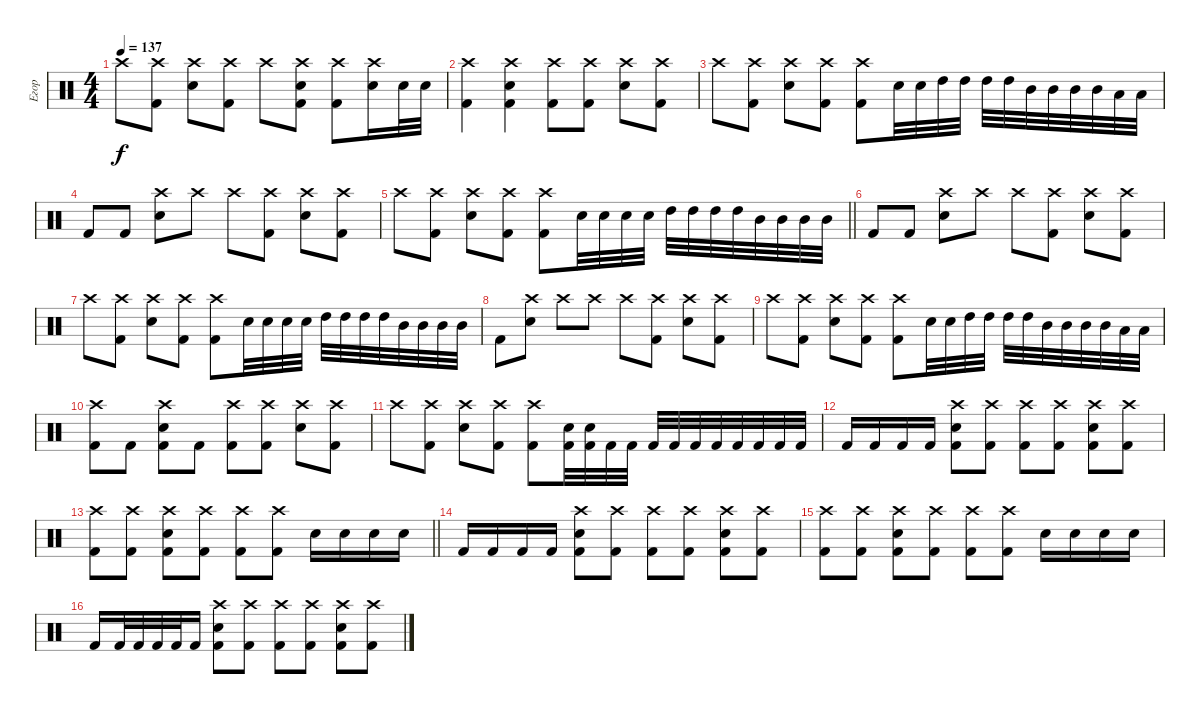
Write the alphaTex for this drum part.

\track ("Егор" "Егор") {instrument percussion}
\staff {score}
\articulation defaults
\ts (4 4)
\tempo 137
\clef neutral
\ks c "Crash high (hit)".8{dy f}
("Crash high (hit)" "Kick (hit) 2").8 ("Crash high (hit)" "Electric Snare (hit)").8 ("Crash high (hit)" "Kick (hit) 2").8 "Crash high (hit)".8 ("Crash high (hit)" "Electric Snare (hit)" "Kick (hit) 2").8 ("Crash high (hit)" "Kick (hit) 2").8 ("Crash high (hit)" "Electric Snare (hit)").16 "Electric Snare (hit)".32 "Electric Snare (hit)".32 |
("Crash high (hit)" "Kick (hit) 2").4 ("Crash high (hit)" "Electric Snare (hit)" "Kick (hit) 2").4 ("Crash high (hit)" "Kick (hit) 2").8 ("Crash high (hit)" "Kick (hit) 2").8 ("Crash high (hit)" "Electric Snare (hit)").8 ("Crash high (hit)" "Kick (hit) 2").8 |
"Crash high (hit)".8 ("Crash high (hit)" "Kick (hit) 2").8 ("Crash high (hit)" "Electric Snare (hit)").8 ("Crash high (hit)" "Kick (hit) 2").8 ("Crash high (hit)" "Kick (hit) 2").8 "Electric Snare (hit)".32 "Electric Snare (hit)".32 "High Tom (hit)".32 "High Tom (hit)".32 "High Tom (hit)".32 "High Tom (hit)".32 "Mid Tom (hit)".32 "Mid Tom (hit)".32 "Mid Tom (hit)".32 "Mid Tom (hit)".32 "Low Tom (hit)".32 "Low Tom (hit)".32 |
"Kick (hit) 2".8 "Kick (hit) 2".8 ("Crash high (hit)" "Electric Snare (hit)").8 "Crash high (hit)".8 "Crash high (hit)".8 ("Crash high (hit)" "Kick (hit) 2").8 ("Crash high (hit)" "Electric Snare (hit)").8 ("Crash high (hit)" "Kick (hit) 2").8 |
\barLineRight lightlight "Crash high (hit)".8
("Crash high (hit)" "Kick (hit) 2").8 ("Crash high (hit)" "Electric Snare (hit)").8 ("Crash high (hit)" "Kick (hit) 2").8 ("Crash high (hit)" "Kick (hit) 2").8 "Electric Snare (hit)".32 "Electric Snare (hit)".32 "Electric Snare (hit)".32 "Electric Snare (hit)".32 "High Tom (hit)".32 "High Tom (hit)".32 "High Tom (hit)".32 "High Tom (hit)".32 "Mid Tom (hit)".32 "Mid Tom (hit)".32 "Mid Tom (hit)".32 "Mid Tom (hit)".32 |
"Kick (hit) 2".8 "Kick (hit) 2".8 ("Crash high (hit)" "Electric Snare (hit)").8 "Crash high (hit)".8 "Crash high (hit)".8 ("Crash high (hit)" "Kick (hit) 2").8 ("Crash high (hit)" "Electric Snare (hit)").8 ("Crash high (hit)" "Kick (hit) 2").8 |
"Crash high (hit)".8 ("Crash high (hit)" "Kick (hit) 2").8 ("Crash high (hit)" "Electric Snare (hit)").8 ("Crash high (hit)" "Kick (hit) 2").8 ("Crash high (hit)" "Kick (hit) 2").8 "Electric Snare (hit)".32 "Electric Snare (hit)".32 "Electric Snare (hit)".32 "Electric Snare (hit)".32 "High Tom (hit)".32 "High Tom (hit)".32 "High Tom (hit)".32 "High Tom (hit)".32 "Mid Tom (hit)".32 "Mid Tom (hit)".32 "Mid Tom (hit)".32 "Mid Tom (hit)".32 |
"Kick (hit) 2".8 ("Crash high (hit)" "Electric Snare (hit)").8 "Crash high (hit)".8 "Crash high (hit)".8 "Crash high (hit)".8 ("Crash high (hit)" "Kick (hit) 2").8 ("Crash high (hit)" "Electric Snare (hit)").8 ("Crash high (hit)" "Kick (hit) 2").8 |
"Crash high (hit)".8 ("Crash high (hit)" "Kick (hit) 2").8 ("Crash high (hit)" "Electric Snare (hit)").8 ("Crash high (hit)" "Kick (hit) 2").8 ("Crash high (hit)" "Kick (hit) 2").8 "Electric Snare (hit)".32 "Electric Snare (hit)".32 "High Tom (hit)".32 "High Tom (hit)".32 "High Tom (hit)".32 "High Tom (hit)".32 "Mid Tom (hit)".32 "Mid Tom (hit)".32 "Mid Tom (hit)".32 "Mid Tom (hit)".32 "Low Tom (hit)".32 "Low Tom (hit)".32 |
("Crash high (hit)" "Kick (hit) 2").8 "Kick (hit) 2".8 ("Crash high (hit)" "Electric Snare (hit)" "Kick (hit) 2").8 "Kick (hit) 2".8 ("Crash high (hit)" "Kick (hit) 2").8 ("Crash high (hit)" "Kick (hit) 2").8 ("Crash high (hit)" "Electric Snare (hit)").8 ("Crash high (hit)" "Kick (hit) 2").8 |
"Crash high (hit)".8 ("Crash high (hit)" "Kick (hit) 2").8 ("Crash high (hit)" "Electric Snare (hit)").8 ("Crash high (hit)" "Kick (hit) 2").8 ("Crash high (hit)" "Kick (hit) 2").8 ("Electric Snare (hit)" "Kick (hit) 2").32 ("Electric Snare (hit)" "Kick (hit) 2").32 "Kick (hit) 2".32 "Kick (hit) 2".32 "Kick (hit) 2".32 "Kick (hit) 2".32 "Kick (hit) 2".32 "Kick (hit) 2".32 "Kick (hit) 2".32 "Kick (hit) 2".32 "Kick (hit) 2".32 "Kick (hit) 2".32 |
"Kick (hit) 2".16 "Kick (hit) 2".16 "Kick (hit) 2".16 "Kick (hit) 2".16 ("Crash high (hit)" "Electric Snare (hit)" "Kick (hit) 2").8 ("Crash high (hit)" "Kick (hit) 2").8 ("Crash high (hit)" "Kick (hit) 2").8 ("Crash high (hit)" "Kick (hit) 2").8 ("Crash high (hit)" "Electric Snare (hit)" "Kick (hit) 2").8 ("Crash high (hit)" "Kick (hit) 2").8 |
\barLineRight lightlight
("Crash high (hit)" "Kick (hit) 2").8 ("Crash high (hit)" "Kick (hit) 2").8 ("Crash high (hit)" "Electric Snare (hit)" "Kick (hit) 2").8 ("Crash high (hit)" "Kick (hit) 2").8 ("Crash high (hit)" "Kick (hit) 2").8 ("Crash high (hit)" "Kick (hit) 2").8 "Electric Snare (hit)".16 "Electric Snare (hit)".16 "Electric Snare (hit)".16 "Electric Snare (hit)".16 |
"Kick (hit) 2".16 "Kick (hit) 2".16 "Kick (hit) 2".16 "Kick (hit) 2".16 ("Crash high (hit)" "Electric Snare (hit)" "Kick (hit) 2").8 ("Crash high (hit)" "Kick (hit) 2").8 ("Crash high (hit)" "Kick (hit) 2").8 ("Crash high (hit)" "Kick (hit) 2").8 ("Crash high (hit)" "Electric Snare (hit)" "Kick (hit) 2").8 ("Crash high (hit)" "Kick (hit) 2").8 |
("Crash high (hit)" "Kick (hit) 2").8 ("Crash high (hit)" "Kick (hit) 2").8 ("Crash high (hit)" "Electric Snare (hit)" "Kick (hit) 2").8 ("Crash high (hit)" "Kick (hit) 2").8 ("Crash high (hit)" "Kick (hit) 2").8 ("Crash high (hit)" "Kick (hit) 2").8 "Electric Snare (hit)".16 "Electric Snare (hit)".16 "Electric Snare (hit)".16 "Electric Snare (hit)".16 |
"Kick (hit) 2".16 "Kick (hit) 2".32 "Kick (hit) 2".32 "Kick (hit) 2".32 "Kick (hit) 2".32 "Kick (hit) 2".16 ("Crash high (hit)" "Electric Snare (hit)" "Kick (hit) 2").8 ("Crash high (hit)" "Kick (hit) 2").8 ("Crash high (hit)" "Kick (hit) 2").8 ("Crash high (hit)" "Kick (hit) 2").8 ("Crash high (hit)" "Electric Snare (hit)" "Kick (hit) 2").8 ("Crash high (hit)" "Kick (hit) 2").8
